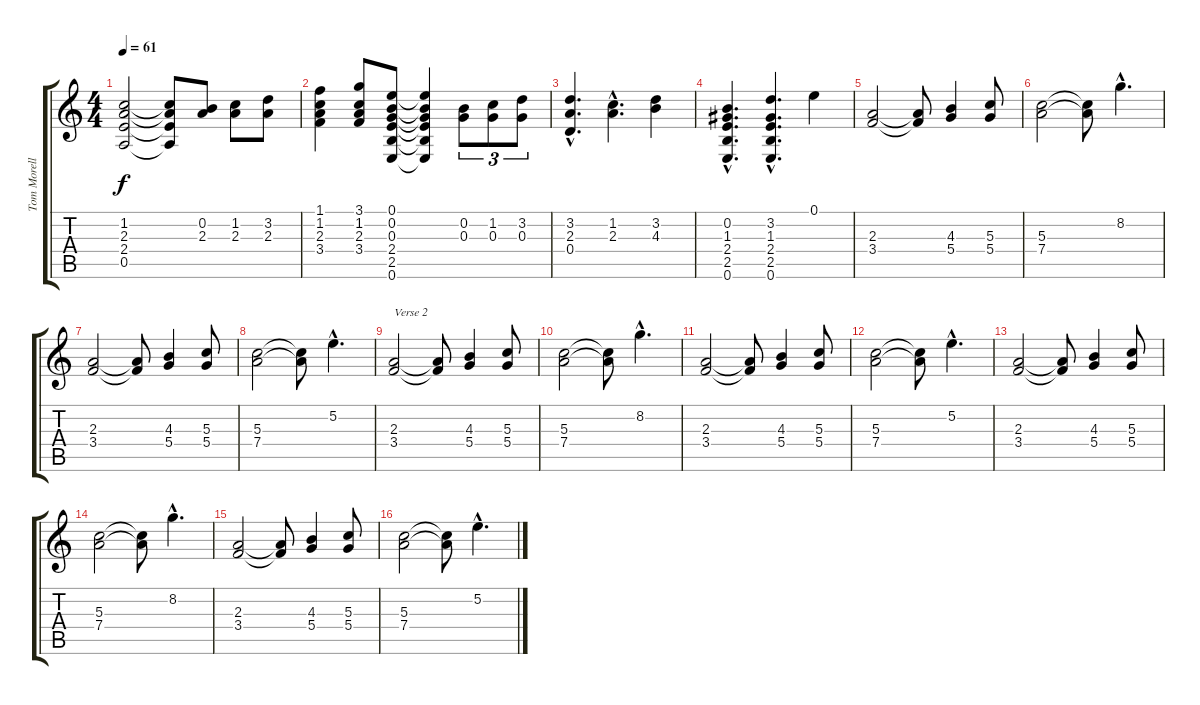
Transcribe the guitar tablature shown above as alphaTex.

\track ("Tom Morello" "Tom Morell") {instrument electricguitarjazz}
\staff {score tabs}
\tuning (E4 B3 G3 D3 A2 E2) {hide}
\ts (4 4)
\tempo 61
\clef g2
\ks c
(1.2 2.3 2.4 0.5).2{dy f} (1.2{t} 2.3{t} 2.4{t} 0.5{t}).8 (0.2 2.3).8 (1.2 2.3).8 (3.2 2.3).8 |
(1.1 1.2 2.3 3.4).4 (3.1 1.2 2.3 3.4).8 (0.1 0.2 0.3 2.4 2.5 0.6).8 (0.1{t} 0.2{t} 0.3{t} 2.4{t} 2.5{t} 0.6{t}).4 (0.2 0.3).8{tu (3 2)} (1.2 0.3).8{tu (3 2)} (3.2 0.3).8{tu (3 2)} |
(3.2{hac} 2.3{hac} 0.4{hac}).4{d} (1.2{hac} 2.3{hac}).4{d} (3.2 4.3).4 |
(0.2{hac} 1.3{hac} 2.4{hac} 2.5{hac} 0.6{hac}).4{d} (3.2{hac} 1.3{hac} 2.4{hac} 2.5{hac} 0.6{hac}).4{d} 0.1.4 |
(2.3 3.4).2 (2.3{t} 3.4{t}).8 (4.3 5.4).4 (5.3 5.4).8 |
(5.3 7.4).2 (5.3{t} 7.4{t}).8 8.2{hac}.4{d} |
(2.3 3.4).2 (2.3{t} 3.4{t}).8 (4.3 5.4).4 (5.3 5.4).8 |
(5.3 7.4).2 (5.3{t} 7.4{t}).8 5.2{hac}.4{d} |
(2.3 3.4).2{txt "Verse 2"} (2.3{t} 3.4{t}).8 (4.3 5.4).4 (5.3 5.4).8 |
(5.3 7.4).2 (5.3{t} 7.4{t}).8 8.2{hac}.4{d} |
(2.3 3.4).2 (2.3{t} 3.4{t}).8 (4.3 5.4).4 (5.3 5.4).8 |
(5.3 7.4).2 (5.3{t} 7.4{t}).8 5.2{hac}.4{d} |
(2.3 3.4).2 (2.3{t} 3.4{t}).8 (4.3 5.4).4 (5.3 5.4).8 |
(5.3 7.4).2 (5.3{t} 7.4{t}).8 8.2{hac}.4{d} |
(2.3 3.4).2 (2.3{t} 3.4{t}).8 (4.3 5.4).4 (5.3 5.4).8 |
(5.3 7.4).2 (5.3{t} 7.4{t}).8 5.2{hac}.4{d}
